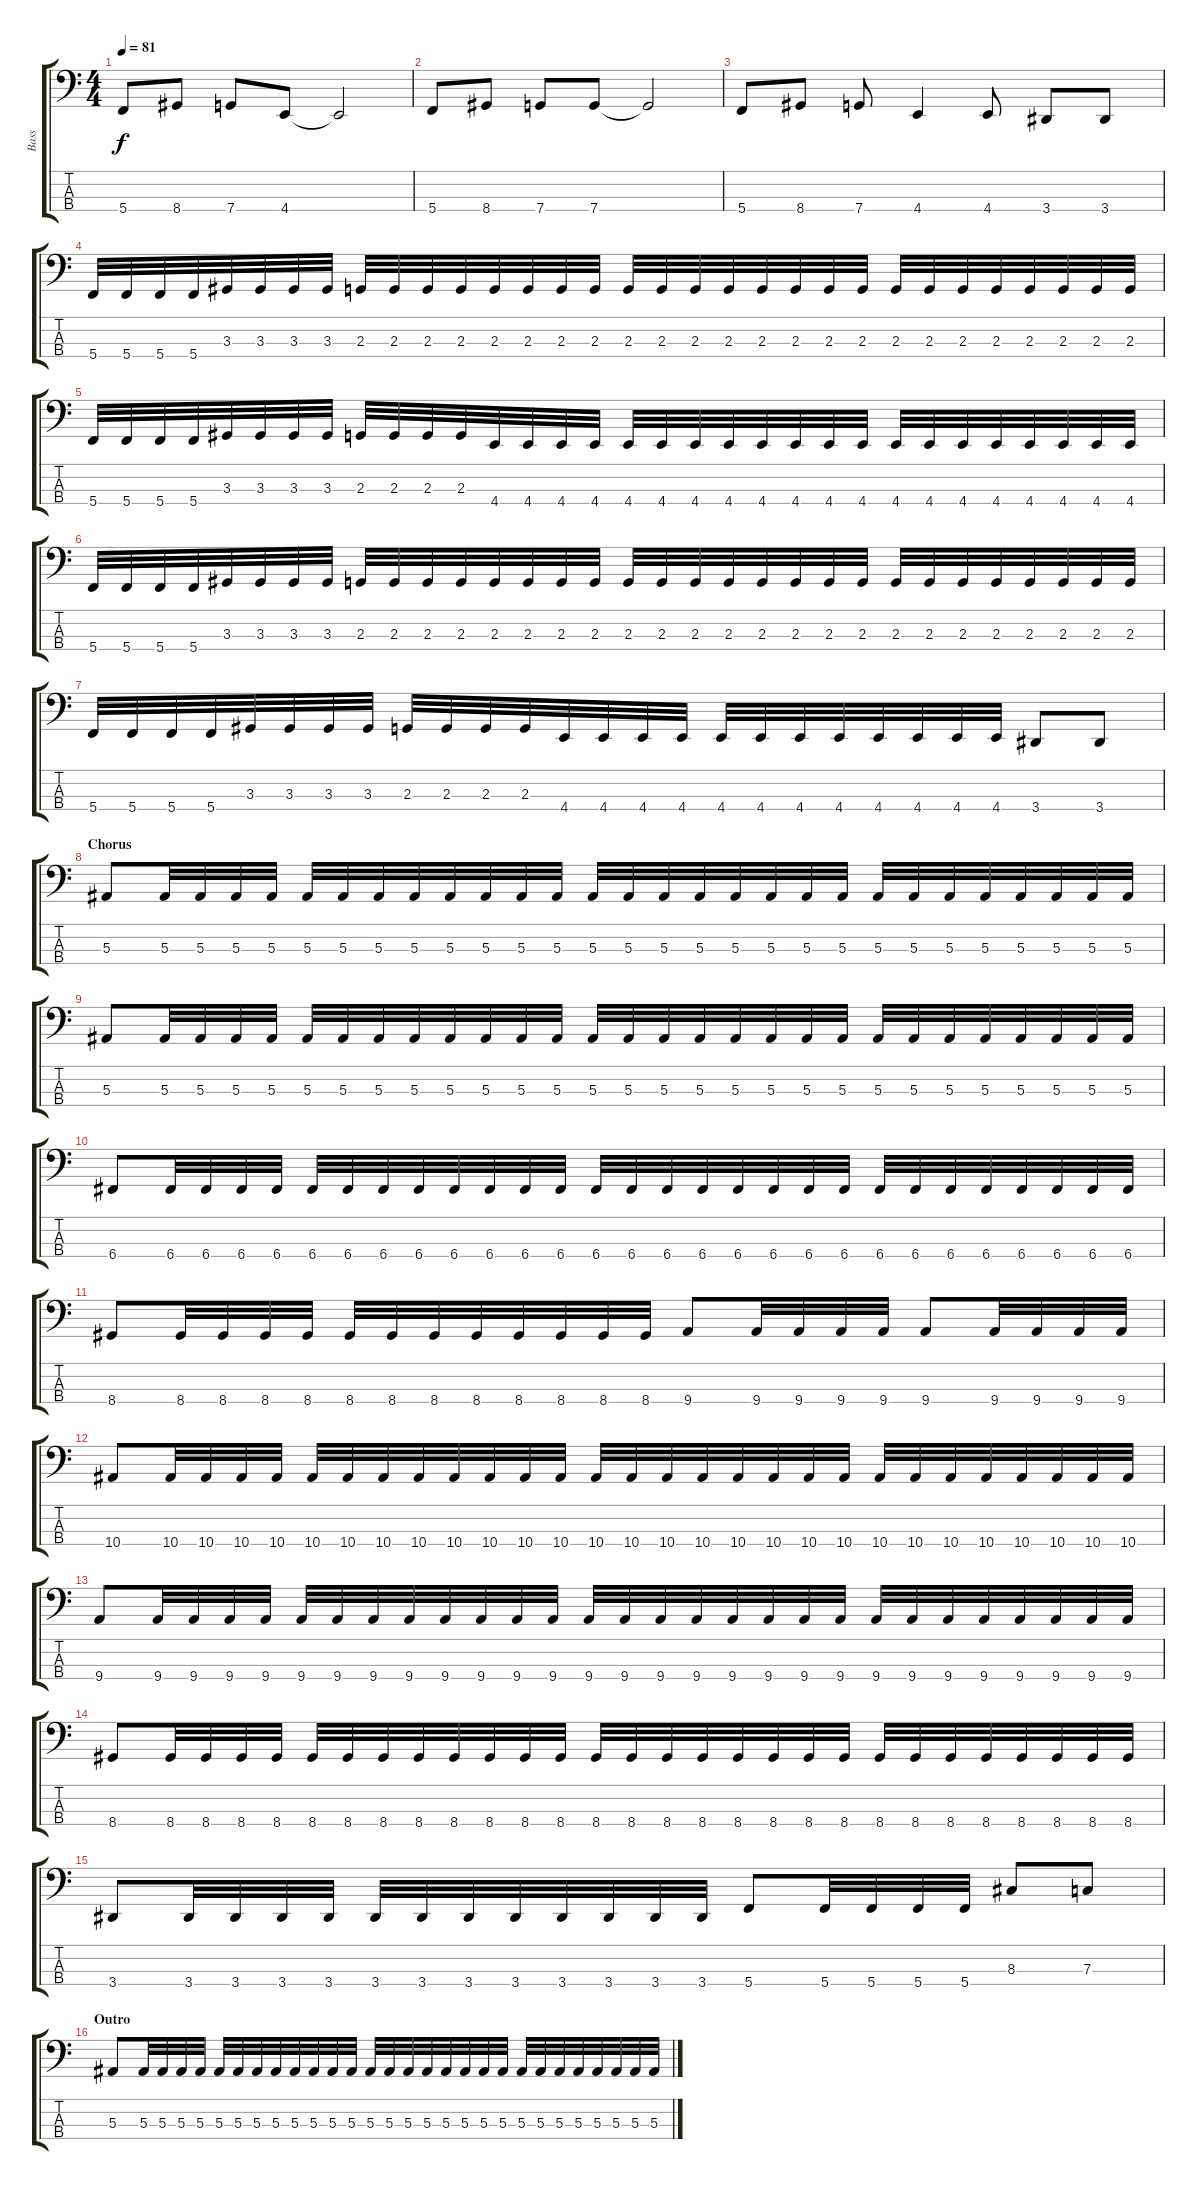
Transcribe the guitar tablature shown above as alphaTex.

\track ("Bass" "Bass") {instrument electricbassfinger}
\staff {score tabs}
\tuning (Eb2 Bb1 F1 C1) {hide}
\ts (4 4)
\tempo 81
\clef f4
\ks c
5.4.8{dy f} 8.4.8 7.4.8 4.4.8 4.4{t}.2 |
5.4.8 8.4.8 7.4.8 7.4.8 7.4{t}.2 |
5.4.8 8.4.8 7.4.8 4.4.4 4.4.8 3.4.8 3.4.8 |
5.4.32 5.4.32 5.4.32 5.4.32 3.3.32 3.3.32 3.3.32 3.3.32 2.3.32 2.3.32 2.3.32 2.3.32 2.3.32 2.3.32 2.3.32 2.3.32 2.3.32 2.3.32 2.3.32 2.3.32 2.3.32 2.3.32 2.3.32 2.3.32 2.3.32 2.3.32 2.3.32 2.3.32 2.3.32 2.3.32 2.3.32 2.3.32 |
5.4.32 5.4.32 5.4.32 5.4.32 3.3.32 3.3.32 3.3.32 3.3.32 2.3.32 2.3.32 2.3.32 2.3.32 4.4.32 4.4.32 4.4.32 4.4.32 4.4.32 4.4.32 4.4.32 4.4.32 4.4.32 4.4.32 4.4.32 4.4.32 4.4.32 4.4.32 4.4.32 4.4.32 4.4.32 4.4.32 4.4.32 4.4.32 |
5.4.32 5.4.32 5.4.32 5.4.32 3.3.32 3.3.32 3.3.32 3.3.32 2.3.32 2.3.32 2.3.32 2.3.32 2.3.32 2.3.32 2.3.32 2.3.32 2.3.32 2.3.32 2.3.32 2.3.32 2.3.32 2.3.32 2.3.32 2.3.32 2.3.32 2.3.32 2.3.32 2.3.32 2.3.32 2.3.32 2.3.32 2.3.32 |
5.4.32 5.4.32 5.4.32 5.4.32 3.3.32 3.3.32 3.3.32 3.3.32 2.3.32 2.3.32 2.3.32 2.3.32 4.4.32 4.4.32 4.4.32 4.4.32 4.4.32 4.4.32 4.4.32 4.4.32 4.4.32 4.4.32 4.4.32 4.4.32 3.4.8 3.4.8 |
\section ("" "Chorus")
5.3.8 5.3.32 5.3.32 5.3.32 5.3.32 5.3.32 5.3.32 5.3.32 5.3.32 5.3.32 5.3.32 5.3.32 5.3.32 5.3.32 5.3.32 5.3.32 5.3.32 5.3.32 5.3.32 5.3.32 5.3.32 5.3.32 5.3.32 5.3.32 5.3.32 5.3.32 5.3.32 5.3.32 5.3.32 |
5.3.8 5.3.32 5.3.32 5.3.32 5.3.32 5.3.32 5.3.32 5.3.32 5.3.32 5.3.32 5.3.32 5.3.32 5.3.32 5.3.32 5.3.32 5.3.32 5.3.32 5.3.32 5.3.32 5.3.32 5.3.32 5.3.32 5.3.32 5.3.32 5.3.32 5.3.32 5.3.32 5.3.32 5.3.32 |
6.4.8 6.4.32 6.4.32 6.4.32 6.4.32 6.4.32 6.4.32 6.4.32 6.4.32 6.4.32 6.4.32 6.4.32 6.4.32 6.4.32 6.4.32 6.4.32 6.4.32 6.4.32 6.4.32 6.4.32 6.4.32 6.4.32 6.4.32 6.4.32 6.4.32 6.4.32 6.4.32 6.4.32 6.4.32 |
8.4.8 8.4.32 8.4.32 8.4.32 8.4.32 8.4.32 8.4.32 8.4.32 8.4.32 8.4.32 8.4.32 8.4.32 8.4.32 9.4.8 9.4.32 9.4.32 9.4.32 9.4.32 9.4.8 9.4.32 9.4.32 9.4.32 9.4.32 |
10.4.8 10.4.32 10.4.32 10.4.32 10.4.32 10.4.32 10.4.32 10.4.32 10.4.32 10.4.32 10.4.32 10.4.32 10.4.32 10.4.32 10.4.32 10.4.32 10.4.32 10.4.32 10.4.32 10.4.32 10.4.32 10.4.32 10.4.32 10.4.32 10.4.32 10.4.32 10.4.32 10.4.32 10.4.32 |
9.4.8 9.4.32 9.4.32 9.4.32 9.4.32 9.4.32 9.4.32 9.4.32 9.4.32 9.4.32 9.4.32 9.4.32 9.4.32 9.4.32 9.4.32 9.4.32 9.4.32 9.4.32 9.4.32 9.4.32 9.4.32 9.4.32 9.4.32 9.4.32 9.4.32 9.4.32 9.4.32 9.4.32 9.4.32 |
8.4.8 8.4.32 8.4.32 8.4.32 8.4.32 8.4.32 8.4.32 8.4.32 8.4.32 8.4.32 8.4.32 8.4.32 8.4.32 8.4.32 8.4.32 8.4.32 8.4.32 8.4.32 8.4.32 8.4.32 8.4.32 8.4.32 8.4.32 8.4.32 8.4.32 8.4.32 8.4.32 8.4.32 8.4.32 |
3.4.8 3.4.32 3.4.32 3.4.32 3.4.32 3.4.32 3.4.32 3.4.32 3.4.32 3.4.32 3.4.32 3.4.32 3.4.32 5.4.8 5.4.32 5.4.32 5.4.32 5.4.32 8.3.8 7.3.8 |
\section ("" "Outro")
5.3.8 5.3.32 5.3.32 5.3.32 5.3.32 5.3.32 5.3.32 5.3.32 5.3.32 5.3.32 5.3.32 5.3.32 5.3.32 5.3.32 5.3.32 5.3.32 5.3.32 5.3.32 5.3.32 5.3.32 5.3.32 5.3.32 5.3.32 5.3.32 5.3.32 5.3.32 5.3.32 5.3.32 5.3.32
